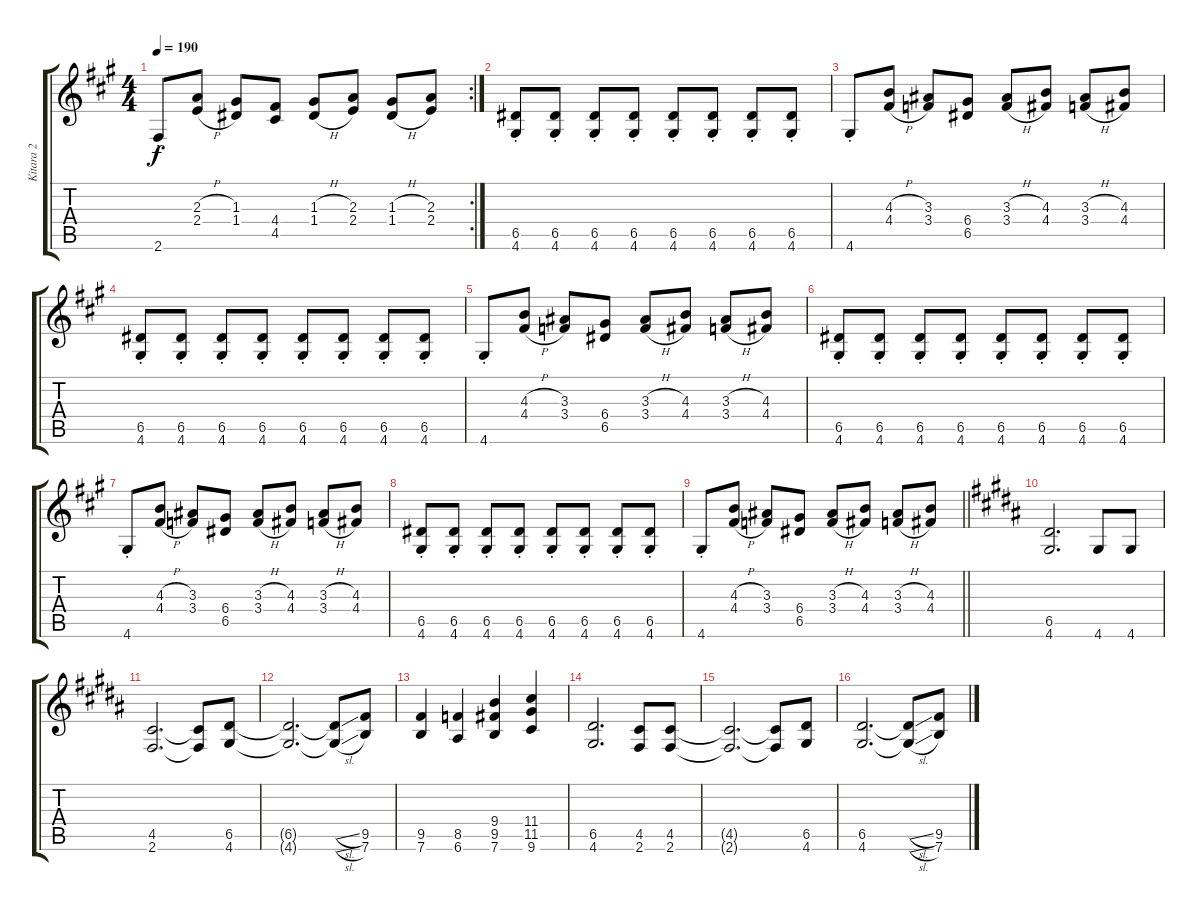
\track ("Kitara 2" "Kitara 2") {instrument distortionguitar}
\staff {score tabs}
\tuning (E4 B3 G3 D3 A2 E2) {hide}
\rc 2
\ts (4 4)
\tempo 190
\clef g2
\ks a
2.6{st}.8{dy f} (2.3{h} 2.4{h}).8 (1.3 1.4).8 (4.4 4.5).8 (1.3{h} 1.4{h}).8 (2.3 2.4).8 (1.3{h} 1.4{h}).8 (2.3 2.4).8 |
(6.5{st} 4.6{st}).8 (6.5{st} 4.6{st}).8 (6.5{st} 4.6{st}).8 (6.5{st} 4.6{st}).8 (6.5{st} 4.6{st}).8 (6.5{st} 4.6{st}).8 (6.5{st} 4.6{st}).8 (6.5{st} 4.6{st}).8 |
4.6{st}.8 (4.3{h} 4.4{h}).8 (3.3 3.4).8 (6.4 6.5).8 (3.3{h} 3.4{h}).8 (4.3 4.4).8 (3.3{h} 3.4{h}).8 (4.3 4.4).8 |
(6.5{st} 4.6{st}).8 (6.5{st} 4.6{st}).8 (6.5{st} 4.6{st}).8 (6.5{st} 4.6{st}).8 (6.5{st} 4.6{st}).8 (6.5{st} 4.6{st}).8 (6.5{st} 4.6{st}).8 (6.5{st} 4.6{st}).8 |
4.6{st}.8 (4.3{h} 4.4{h}).8 (3.3 3.4).8 (6.4 6.5).8 (3.3{h} 3.4{h}).8 (4.3 4.4).8 (3.3{h} 3.4{h}).8 (4.3 4.4).8 |
(6.5{st} 4.6{st}).8 (6.5{st} 4.6{st}).8 (6.5{st} 4.6{st}).8 (6.5{st} 4.6{st}).8 (6.5{st} 4.6{st}).8 (6.5{st} 4.6{st}).8 (6.5{st} 4.6{st}).8 (6.5{st} 4.6{st}).8 |
4.6{st}.8 (4.3{h} 4.4{h}).8 (3.3 3.4).8 (6.4 6.5).8 (3.3{h} 3.4{h}).8 (4.3 4.4).8 (3.3{h} 3.4{h}).8 (4.3 4.4).8 |
(6.5{st} 4.6{st}).8 (6.5{st} 4.6{st}).8 (6.5{st} 4.6{st}).8 (6.5{st} 4.6{st}).8 (6.5{st} 4.6{st}).8 (6.5{st} 4.6{st}).8 (6.5{st} 4.6{st}).8 (6.5{st} 4.6{st}).8 |
\barLineRight lightlight
4.6{st}.8 (4.3{h} 4.4{h}).8 (3.3 3.4).8 (6.4 6.5).8 (3.3{h} 3.4{h}).8 (4.3 4.4).8 (3.3{h} 3.4{h}).8 (4.3 4.4).8 |
\ks b
(6.5 4.6).2{d} 4.6.8 4.6.8 |
(4.5 2.6).2{d} (4.5{t} 2.6{t}).8 (6.5 4.6).8 |
(6.5{t} 4.6{t}).2{d} (6.5{sl t} 4.6{sl t}).8 (9.5 7.6).8 |
(9.5 7.6).4 (8.5 6.6).4 (9.4 9.5 7.6).4 (11.4 11.5 9.6).4 |
(6.5 4.6).2{d} (4.5 2.6).8 (4.5 2.6).8 |
(4.5{t} 2.6{t}).2{d} (4.5{t} 2.6{t}).8 (6.5 4.6).8 |
(6.5 4.6).2{d} (6.5{sl t} 4.6{sl t}).8 (9.5 7.6).8
